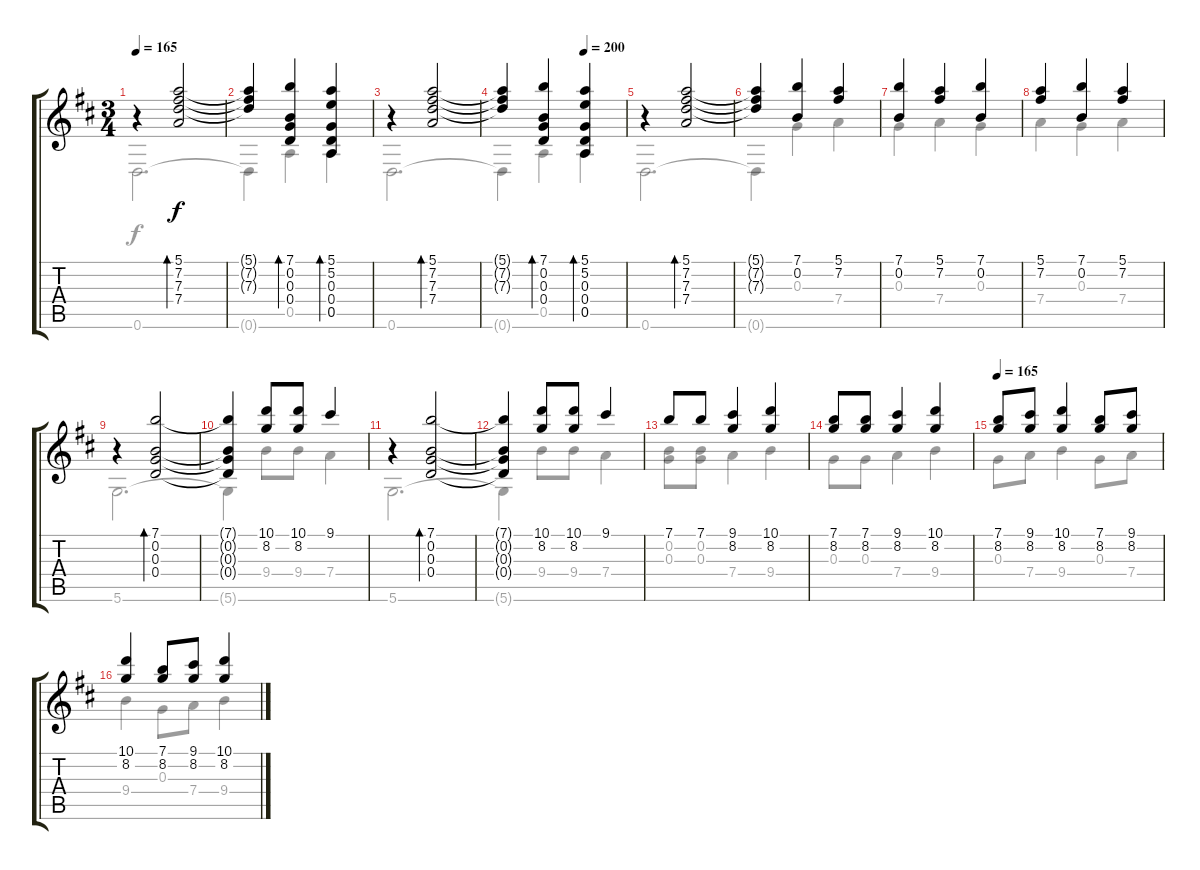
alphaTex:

\track "" {instrument acousticguitarnylon}
\staff {score tabs}
\tuning (E4 B3 G3 D3 A2 D2) {hide}
\voice
\ts (3 4)
\tempo 165
\clef g2
\ks d
r.4{dy f instrument acousticguitarnylon} (5.1 7.2 7.3 7.4).2{bd 60} |
(5.1{t} 7.2{t} 7.3{t}).4 (7.1 0.2 0.3 0.4).4{bd 120} (5.1 5.2 0.3 0.4 0.5).4{bd 60} |
r.4 (5.1 7.2 7.3 7.4).2{bd 60} |
\tempo (200 0.6666666666666666)
(5.1{t} 7.2{t} 7.3{t}).4 (7.1 0.2 0.3 0.4).4{bd 120} (5.1 5.2 0.3 0.4 0.5).4{bd 60} |
r.4 (5.1 7.2 7.3 7.4).2{bd 60} |
(5.1{t} 7.2{t} 7.3{t}).4 (7.1 0.2).4 (5.1 7.2).4 |
(7.1 0.2).4 (5.1 7.2).4 (7.1 0.2).4 |
(5.1 7.2).4 (7.1 0.2).4 (5.1 7.2).4 |
r.4 (7.1 0.2 0.3 0.4).2{bd 120} |
(7.1{t} 0.2{t} 0.3{t} 0.4{t}).4 (10.1 8.2).8 (10.1 8.2).8 9.1.4 |
r.4 (7.1 0.2 0.3 0.4).2{bd 120} |
(7.1{t} 0.2{t} 0.3{t} 0.4{t}).4 (10.1 8.2).8 (10.1 8.2).8 9.1.4 |
7.1.8 7.1.8 (9.1 8.2).4 (10.1 8.2).4 |
(7.1 8.2).8 (7.1 8.2).8 (9.1 8.2).4 (10.1 8.2).4 |
\tempo 165
(7.1 8.2).8 (9.1 8.2).8 (10.1 8.2).4 (7.1 8.2).8 (9.1 8.2).8 |
(10.1 8.2).4 (7.1 8.2).8 (9.1 8.2).8 (10.1 8.2).4
\voice
\clef g2
\ottava regular
\simile none
\ks d
0.6.2{d dy f} |
0.6{t}.4 0.5.4 0.5.4 |
0.6.2{d} |
0.6{t}.4 0.5.4 0.5.4 |
0.6.2{d} |
0.6{t}.4 0.3.4 7.4.4 |
0.3.4 7.4.4 0.3.4 |
7.4.4 0.3.4 7.4.4 |
5.6.2{d} |
5.6{t}.4 9.4.8 9.4.8 7.4.4 |
5.6.2{d} |
5.6{t}.4 9.4.8 9.4.8 7.4.4 |
(0.2 0.3).8 (0.2 0.3).8 7.4.4 9.4.4 |
0.3.8 0.3.8 7.4.4 9.4.4 |
0.3.8 7.4.8 9.4.4 0.3.8 7.4.8 |
9.4.4 0.3.8 7.4.8 9.4.4
